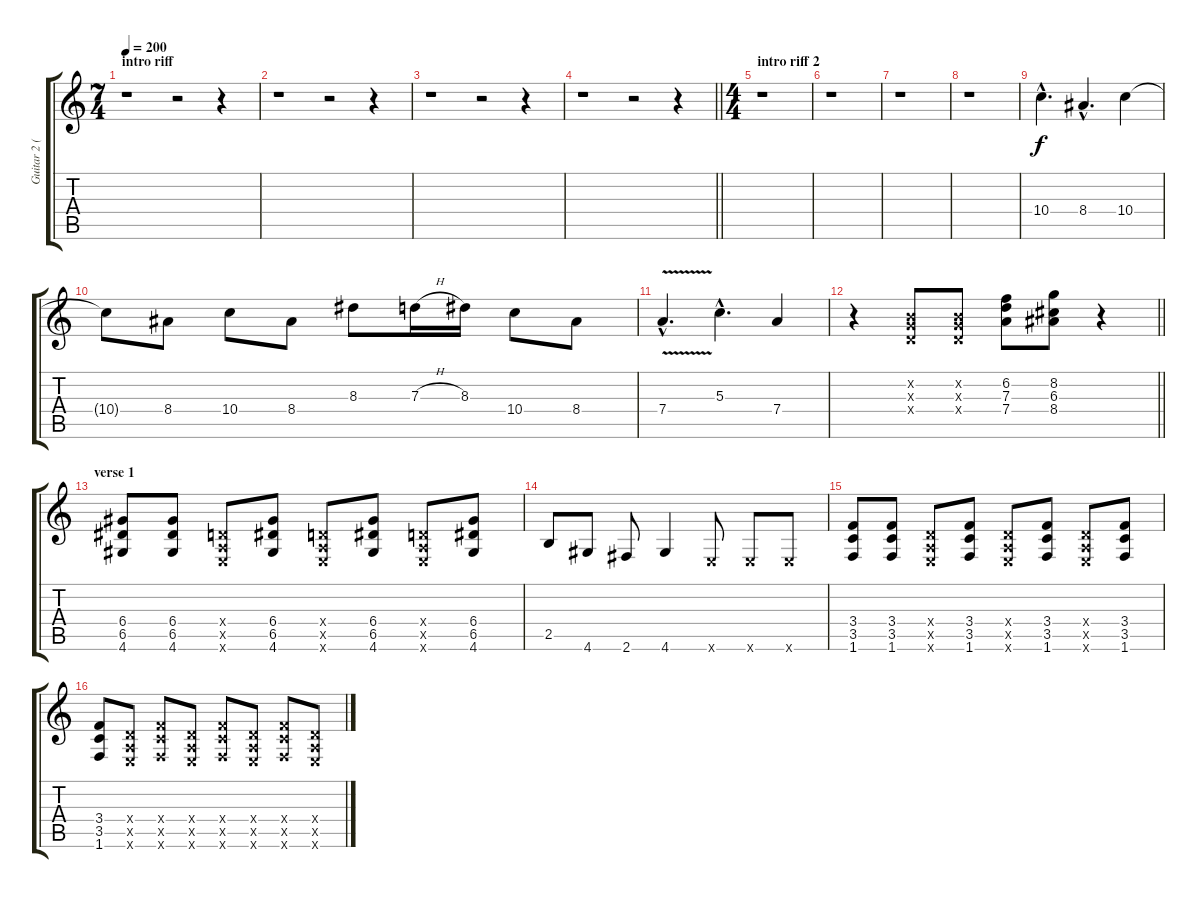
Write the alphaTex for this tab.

\track ("Guitar 2 (Lead)" "Guitar 2 (") {instrument overdrivenguitar}
\staff {score tabs}
\tuning (E4 B3 G3 D3 A2 E2) {hide}
\ts (7 4)
\section ("" "intro riff")
\tempo 200
\clef g2
\ks c
r.1{dy f instrument overdrivenguitar} r.2 r.4 |
r.1 r.2 r.4 |
r.1 r.2 r.4 |
\barLineRight lightlight
r.1 r.2 r.4 |
\ts (4 4)
\section ("" "intro riff 2")
r.1 |
r.1 |
r.1 |
r.1 |
10.4{hac}.4{d} 8.4{hac}.4{d} 10.4.4 |
10.4{t}.8 8.4.8 10.4.8 8.4.8 8.3.8 7.3{h}.16 8.3.16 10.4.8 8.4.8 |
7.4{v hac}.4{d} 5.3{hac}.4{d} 7.4.4 |
\barLineRight lightlight
r.4 (0.2{x} 0.3{x} 0.4{x}).8 (0.2{x} 0.3{x} 0.4{x}).8 (6.2 7.3 7.4).8 (8.2 6.3 8.4).8 r.4 |
\section ("" "verse 1")
(6.4 6.5 4.6).8 (6.4 6.5 4.6).8 (0.4{x} 0.5{x} 0.6{x}).8 (6.4 6.5 4.6).8 (0.4{x} 0.5{x} 0.6{x}).8 (6.4 6.5 4.6).8 (0.4{x} 0.5{x} 0.6{x}).8 (6.4 6.5 4.6).8 |
2.5.8 4.6.8 2.6.8 4.6.4 0.6{x}.8 0.6{x}.8 0.6{x}.8 |
(3.4 3.5 1.6).8 (3.4 3.5 1.6).8 (0.4{x} 0.5{x} 0.6{x}).8 (3.4 3.5 1.6).8 (0.4{x} 0.5{x} 0.6{x}).8 (3.4 3.5 1.6).8 (0.4{x} 0.5{x} 0.6{x}).8 (3.4 3.5 1.6).8 |
(3.4 3.5 1.6).8 (0.4{x} 0.5{x} 0.6{x}).8 (3.4{x} 3.5{x} 1.6{x}).8 (0.4{x} 0.5{x} 0.6{x}).8 (3.4{x} 3.5{x} 1.6{x}).8 (0.4{x} 0.5{x} 0.6{x}).8 (3.4{x} 3.5{x} 1.6{x}).8 (0.4{x} 0.5{x} 0.6{x}).8
